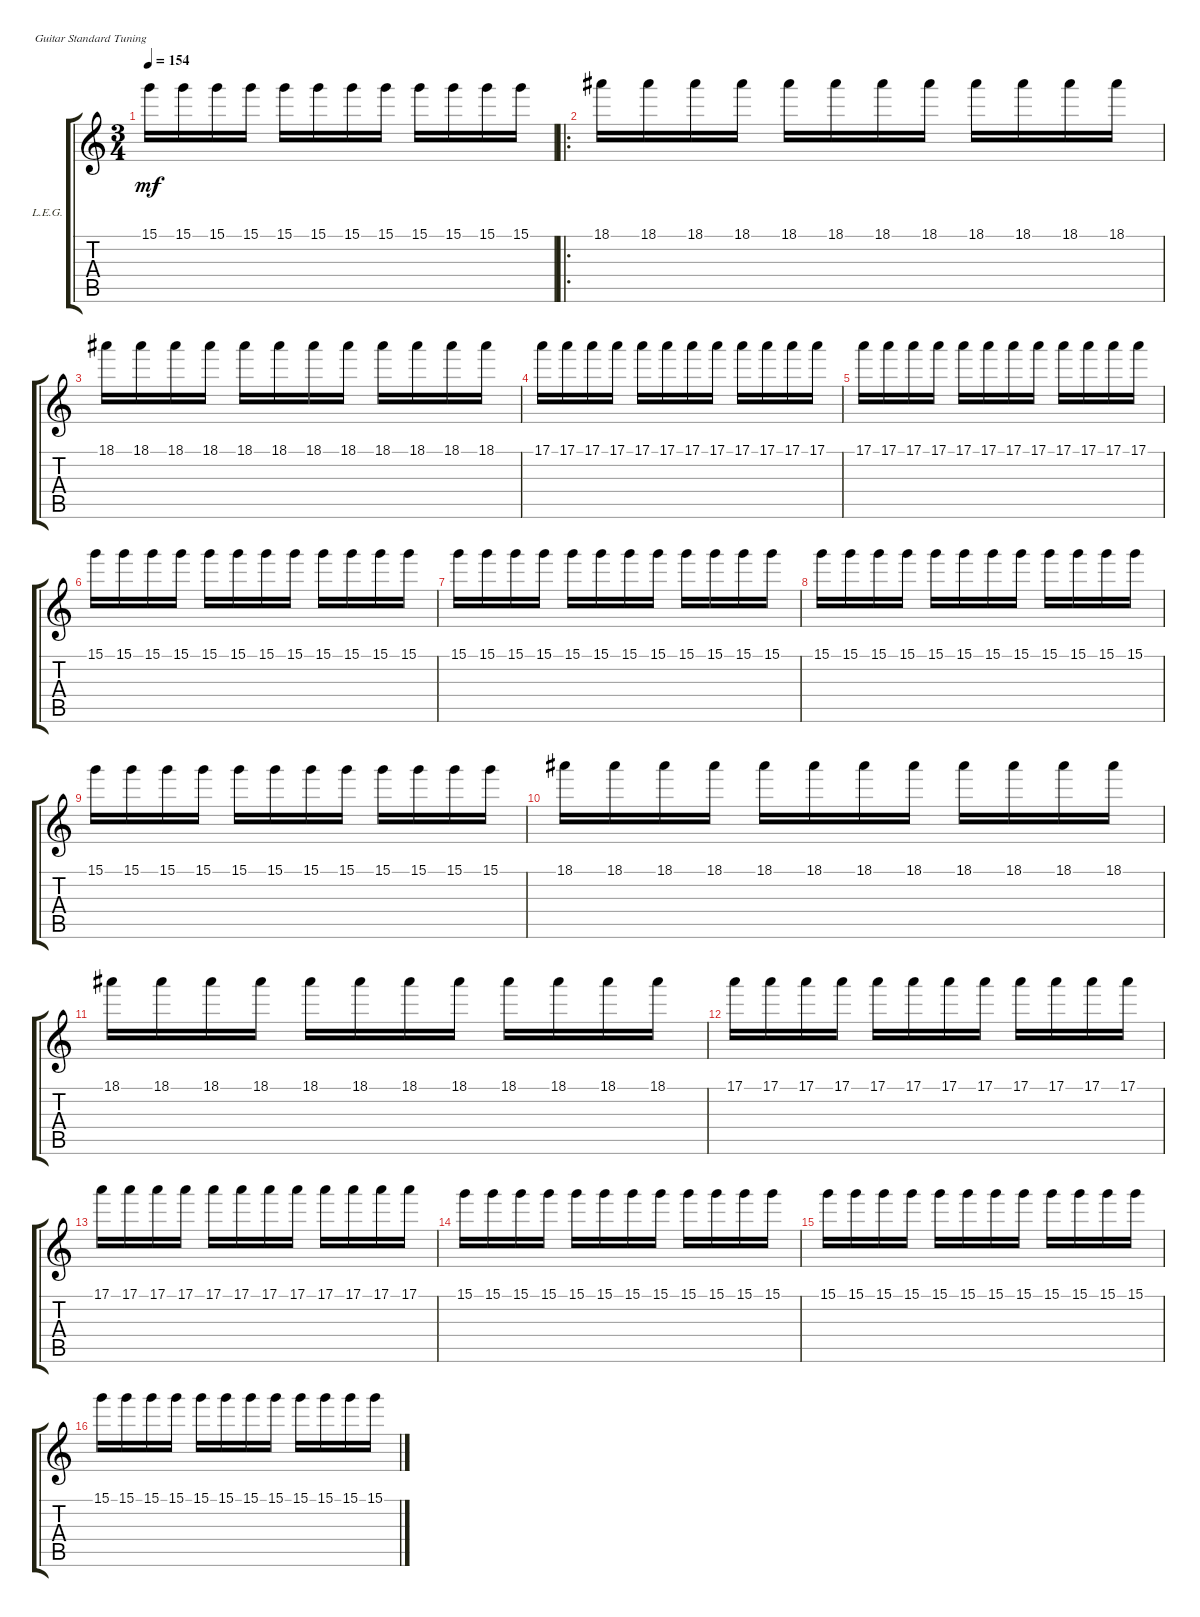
\defaultSystemsLayout 4
\bracketExtendMode groupsimilarinstruments
\firstSystemTrackNameOrientation horizontal
\otherSystemsTrackNameOrientation horizontal
\track ("Lead Electric Guitar" "L.E.G.") {multiBarRest instrument acousticgrandpiano}
\staff {score tabs}
\tuning (E4 B3 G3 D3 A2 E2)
\displaytranspose 12
\ts (3 4)
\tempo 154
\clef g2
\ks c
15.1.16{lyrics (0 "") lyrics (1 "") lyrics (2 "") lyrics (3 "") lyrics (4 "") dy mf} 15.1.16 15.1.16 15.1.16 15.1.16 15.1.16 15.1.16 15.1.16 15.1.16 15.1.16 15.1.16 15.1.16 |
\ro
18.1.16 18.1.16 18.1.16 18.1.16 18.1.16 18.1.16 18.1.16 18.1.16 18.1.16 18.1.16 18.1.16 18.1.16 |
18.1.16 18.1.16 18.1.16 18.1.16 18.1.16 18.1.16 18.1.16 18.1.16 18.1.16 18.1.16 18.1.16 18.1.16 |
17.1.16 17.1.16 17.1.16 17.1.16 17.1.16 17.1.16 17.1.16 17.1.16 17.1.16 17.1.16 17.1.16 17.1.16 |
17.1.16 17.1.16 17.1.16 17.1.16 17.1.16 17.1.16 17.1.16 17.1.16 17.1.16 17.1.16 17.1.16 17.1.16 |
15.1.16 15.1.16 15.1.16 15.1.16 15.1.16 15.1.16 15.1.16 15.1.16 15.1.16 15.1.16 15.1.16 15.1.16 |
15.1.16 15.1.16 15.1.16 15.1.16 15.1.16 15.1.16 15.1.16 15.1.16 15.1.16 15.1.16 15.1.16 15.1.16 |
15.1.16 15.1.16 15.1.16 15.1.16 15.1.16 15.1.16 15.1.16 15.1.16 15.1.16 15.1.16 15.1.16 15.1.16 |
15.1.16 15.1.16 15.1.16 15.1.16 15.1.16 15.1.16 15.1.16 15.1.16 15.1.16 15.1.16 15.1.16 15.1.16 |
18.1.16 18.1.16 18.1.16 18.1.16 18.1.16 18.1.16 18.1.16 18.1.16 18.1.16 18.1.16 18.1.16 18.1.16 |
18.1.16 18.1.16 18.1.16 18.1.16 18.1.16 18.1.16 18.1.16 18.1.16 18.1.16 18.1.16 18.1.16 18.1.16 |
17.1.16 17.1.16 17.1.16 17.1.16 17.1.16 17.1.16 17.1.16 17.1.16 17.1.16 17.1.16 17.1.16 17.1.16 |
17.1.16 17.1.16 17.1.16 17.1.16 17.1.16 17.1.16 17.1.16 17.1.16 17.1.16 17.1.16 17.1.16 17.1.16 |
15.1.16 15.1.16 15.1.16 15.1.16 15.1.16 15.1.16 15.1.16 15.1.16 15.1.16 15.1.16 15.1.16 15.1.16 |
15.1.16 15.1.16 15.1.16 15.1.16 15.1.16 15.1.16 15.1.16 15.1.16 15.1.16 15.1.16 15.1.16 15.1.16 |
15.1.16 15.1.16 15.1.16 15.1.16 15.1.16 15.1.16 15.1.16 15.1.16 15.1.16 15.1.16 15.1.16 15.1.16
